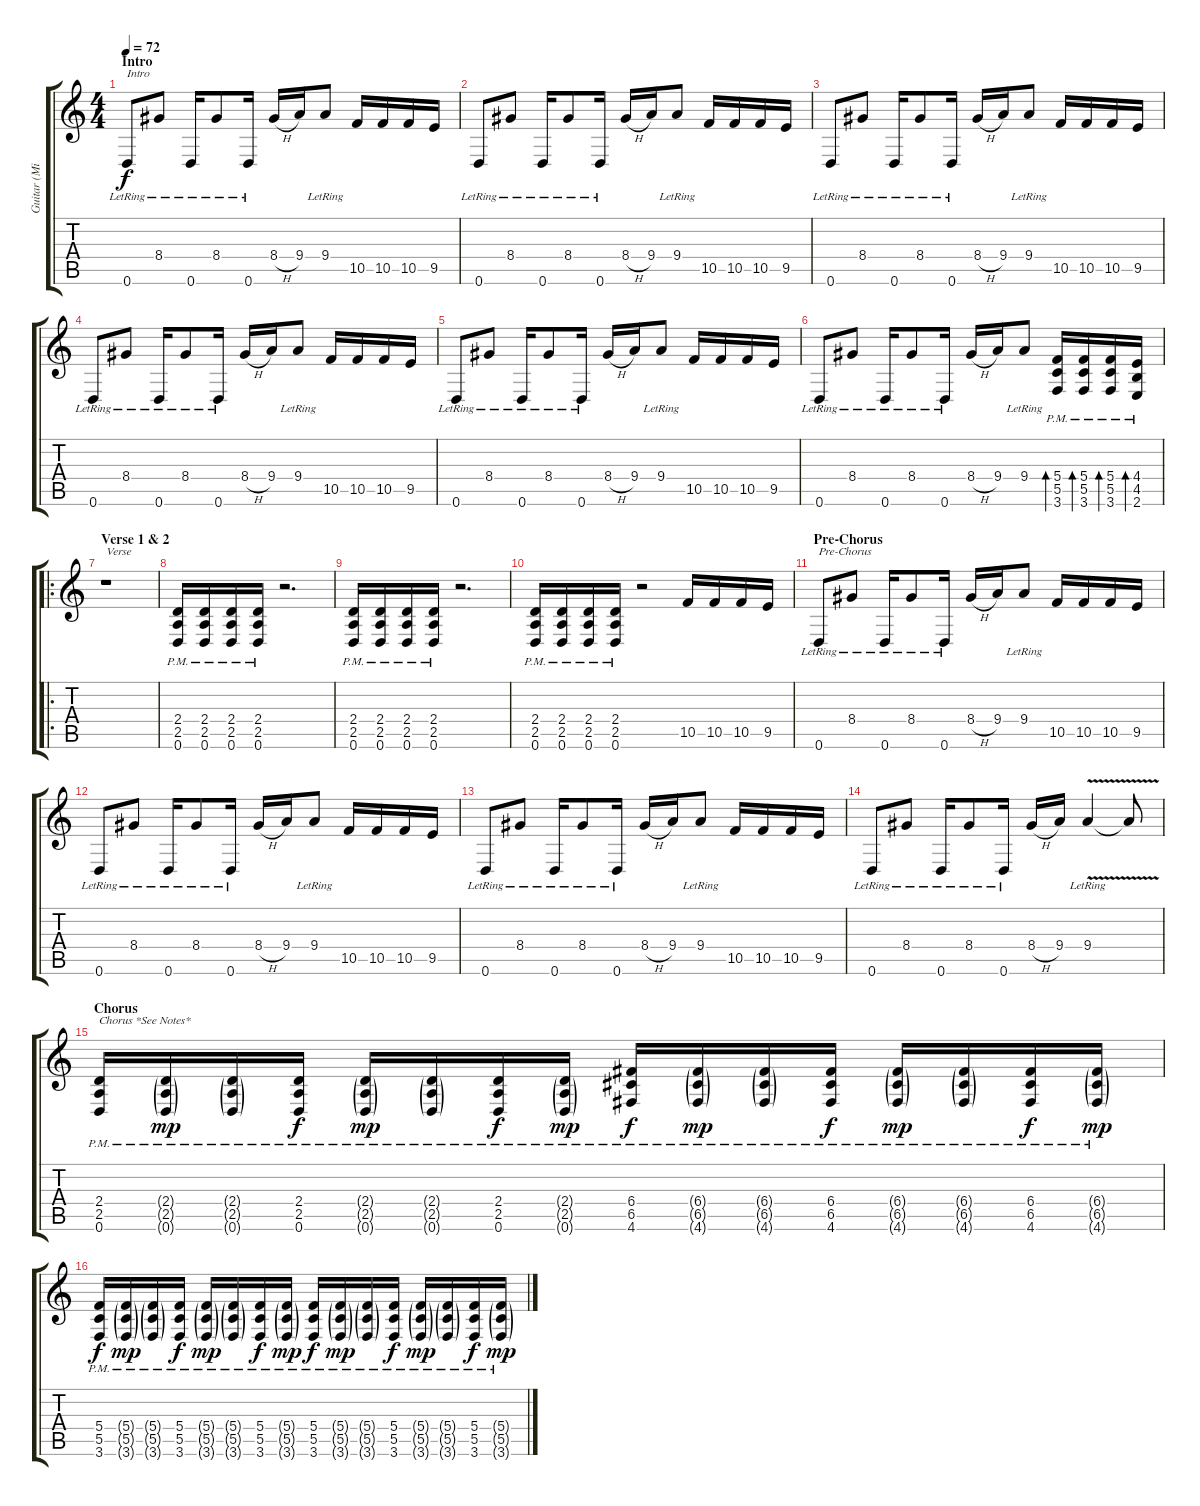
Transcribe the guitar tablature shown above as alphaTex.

\track ("Guitar (Mike DeWolf)" "Guitar (Mi") {instrument distortionguitar}
\staff {score tabs}
\tuning (D4 A3 F3 C3 G2 D2) {hide}
\ts (4 4)
\section ("" "Intro")
\tempo 72
\clef g2
\ks c
0.6{lr}.8{txt "Intro" dy f instrument distortionguitar} 8.4{lr}.8 0.6{lr}.16 8.4{lr}.8 0.6{lr}.16 8.4{h}.16 9.4.16 9.4{lr}.8 10.5.16 10.5.16 10.5.16 9.5.16 |
0.6{lr}.8 8.4{lr}.8 0.6{lr}.16 8.4{lr}.8 0.6{lr}.16 8.4{h}.16 9.4.16 9.4{lr}.8 10.5.16 10.5.16 10.5.16 9.5.16 |
0.6{lr}.8 8.4{lr}.8 0.6{lr}.16 8.4{lr}.8 0.6{lr}.16 8.4{h}.16 9.4.16 9.4{lr}.8 10.5.16 10.5.16 10.5.16 9.5.16 |
0.6{lr}.8 8.4{lr}.8 0.6{lr}.16 8.4{lr}.8 0.6{lr}.16 8.4{h}.16 9.4.16 9.4{lr}.8 10.5.16 10.5.16 10.5.16 9.5.16 |
0.6{lr}.8 8.4{lr}.8 0.6{lr}.16 8.4{lr}.8 0.6{lr}.16 8.4{h}.16 9.4.16 9.4{lr}.8 10.5.16 10.5.16 10.5.16 9.5.16 |
0.6{lr}.8 8.4{lr}.8 0.6{lr}.16 8.4{lr}.8 0.6{lr}.16 8.4{h}.16 9.4.16 9.4{lr}.8 (5.4 5.5 3.6{pm}).16{bd 30} (5.4 5.5 3.6{pm}).16{bd 30} (5.4 5.5 3.6{pm}).16{bd 30} (4.4 4.5 2.6{pm}).16{bd 30} |
\ro
\section ("" "Verse 1 & 2")
r.1{txt "Verse"} |
(2.4 2.5{pm} 0.6).16 (2.4 2.5{pm} 0.6).16 (2.4 2.5{pm} 0.6).16 (2.4 2.5{pm} 0.6).16 r.2{d} |
(2.4{pm} 2.5 0.6).16 (2.4{pm} 2.5 0.6).16 (2.4{pm} 2.5 0.6).16 (2.4{pm} 2.5 0.6).16 r.2{d} |
(2.4{pm} 2.5 0.6).16 (2.4{pm} 2.5 0.6).16 (2.4{pm} 2.5 0.6).16 (2.4{pm} 2.5 0.6).16 r.2 10.5.16 10.5.16 10.5.16 9.5.16 |
\section ("" "Pre-Chorus")
0.6{lr}.8{txt "Pre-Chorus"} 8.4{lr}.8 0.6{lr}.16 8.4{lr}.8 0.6{lr}.16 8.4{h}.16 9.4.16 9.4{lr}.8 10.5.16 10.5.16 10.5.16 9.5.16 |
0.6{lr}.8 8.4{lr}.8 0.6{lr}.16 8.4{lr}.8 0.6{lr}.16 8.4{h}.16 9.4.16 9.4{lr}.8 10.5.16 10.5.16 10.5.16 9.5.16 |
0.6{lr}.8 8.4{lr}.8 0.6{lr}.16 8.4{lr}.8 0.6{lr}.16 8.4{h}.16 9.4.16 9.4{lr}.8 10.5.16 10.5.16 10.5.16 9.5.16 |
0.6{lr}.8 8.4{lr}.8 0.6{lr}.16 8.4{lr}.8 0.6{lr}.16 8.4{h}.16 9.4.16 9.4{v lr}.4 9.4{t}.8 |
\section ("" "Chorus")
(2.4{pm} 2.5{pm} 0.6{pm}).16{txt "Chorus *See Notes*"} (2.4{g pm} 2.5{g pm} 0.6{g pm}).16{dy mp} (2.4{g pm} 2.5{g pm} 0.6{g pm}).16 (2.4{pm} 2.5{pm} 0.6{pm}).16{dy f} (2.4{g pm} 2.5{g pm} 0.6{g pm}).16{dy mp} (2.4{g pm} 2.5{g pm} 0.6{g pm}).16 (2.4{pm} 2.5{pm} 0.6{pm}).16{dy f} (2.4{g pm} 2.5{g pm} 0.6{g pm}).16{dy mp} (6.4{pm} 6.5{pm} 4.6{pm}).16{dy f} (6.4{g pm} 6.5{g pm} 4.6{g pm}).16{dy mp} (6.4{g pm} 6.5{g pm} 4.6{g pm}).16 (6.4{pm} 6.5{pm} 4.6{pm}).16{dy f} (6.4{g pm} 6.5{g pm} 4.6{g pm}).16{dy mp} (6.4{g pm} 6.5{g pm} 4.6{g pm}).16 (6.4{pm} 6.5{pm} 4.6{pm}).16{dy f} (6.4{g pm} 6.5{g pm} 4.6{g pm}).16{dy mp} |
(5.4{pm} 5.5{pm} 3.6{pm}).16{dy f} (5.4{g pm} 5.5{g pm} 3.6{g pm}).16{dy mp} (5.4{g pm} 5.5{g pm} 3.6{g pm}).16 (5.4{pm} 5.5{pm} 3.6{pm}).16{dy f} (5.4{g pm} 5.5{g pm} 3.6{g pm}).16{dy mp} (5.4{g pm} 5.5{g pm} 3.6{g pm}).16 (5.4{pm} 5.5{pm} 3.6{pm}).16{dy f} (5.4{g pm} 5.5{g pm} 3.6{g pm}).16{dy mp} (5.4{pm} 5.5{pm} 3.6{pm}).16{dy f} (5.4{g pm} 5.5{g pm} 3.6{g pm}).16{dy mp} (5.4{g pm} 5.5{g pm} 3.6{g pm}).16 (5.4{pm} 5.5{pm} 3.6{pm}).16{dy f} (5.4{g pm} 5.5{g pm} 3.6{g pm}).16{dy mp} (5.4{g pm} 5.5{g pm} 3.6{g pm}).16 (5.4{pm} 5.5{pm} 3.6{pm}).16{dy f} (5.4{g pm} 5.5{g pm} 3.6{g pm}).16{dy mp}
